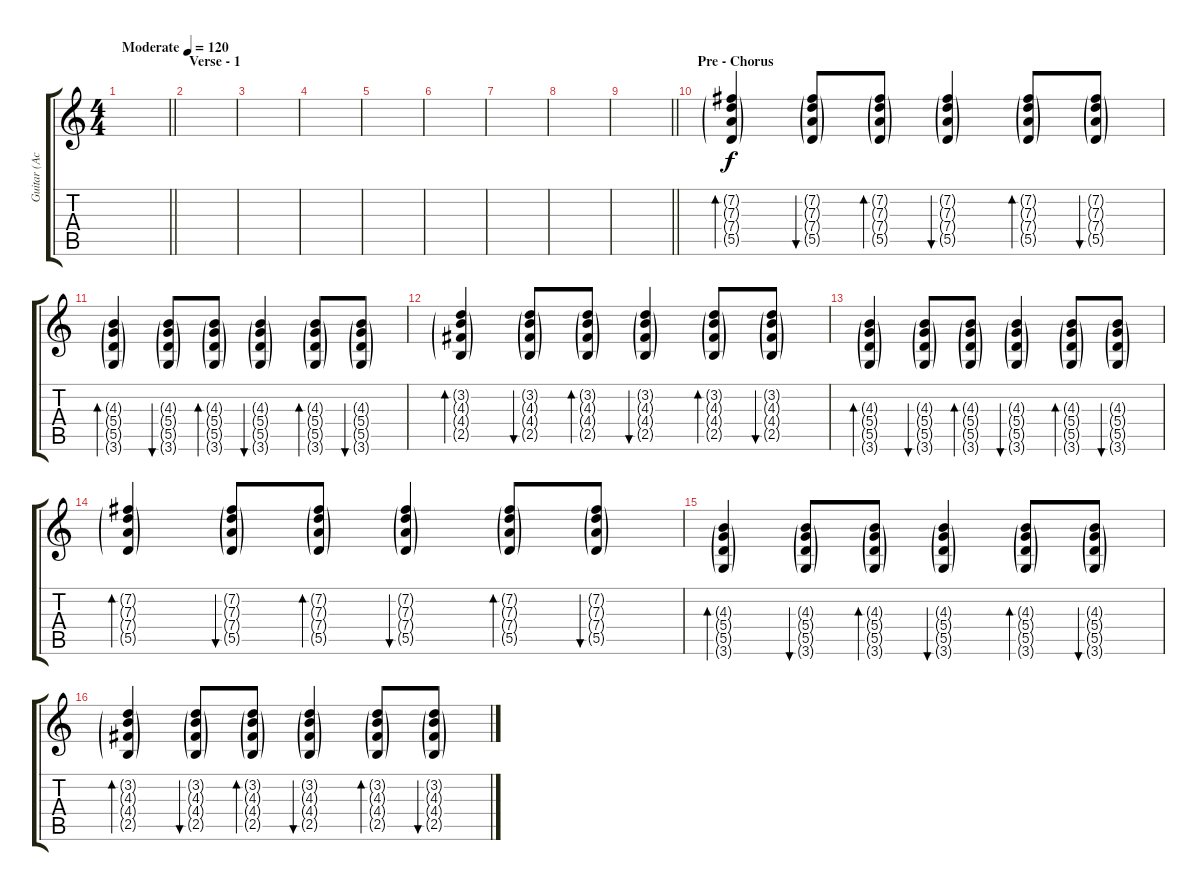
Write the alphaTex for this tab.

\track ("Guitar (Acoustic)" "Guitar (Ac") {instrument acousticguitarsteel}
\staff {score tabs}
\tuning (E4 B3 G3 D3 A2 E2) {hide}
\ts (4 4)
\tempo (120 "Moderate")
\clef g2
\barLineRight lightlight
\ks c
|
\section ("" "Verse - 1")
|
|
|
|
|
|
|
\barLineRight lightlight
|
\section ("" "Pre - Chorus")
(7.2{g} 7.3{g} 7.4{g} 5.5{g}).4{bd 30} (7.2{g} 7.3{g} 7.4{g} 5.5{g}).8{bu 30} (7.2{g} 7.3{g} 7.4{g} 5.5{g}).8{bd 30} (7.2{g} 7.3{g} 7.4{g} 5.5{g}).4{bu 30} (7.2{g} 7.3{g} 7.4{g} 5.5{g}).8{bd 30} (7.2{g} 7.3{g} 7.4{g} 5.5{g}).8{bu 30} |
(4.3{g} 5.4{g} 5.5{g} 3.6{g}).4{bd 30} (4.3{g} 5.4{g} 5.5{g} 3.6{g}).8{bu 30} (4.3{g} 5.4{g} 5.5{g} 3.6{g}).8{bd 30} (4.3{g} 5.4{g} 5.5{g} 3.6{g}).4{bu 30} (4.3{g} 5.4{g} 5.5{g} 3.6{g}).8{bd 30} (4.3{g} 5.4{g} 5.5{g} 3.6{g}).8{bu 30} |
(3.2{g} 4.3{g} 4.4{g} 2.5{g}).4{bd 30} (3.2{g} 4.3{g} 4.4{g} 2.5{g}).8{bu 30} (3.2{g} 4.3{g} 4.4{g} 2.5{g}).8{bd 30} (3.2{g} 4.3{g} 4.4{g} 2.5{g}).4{bu 30} (3.2{g} 4.3{g} 4.4{g} 2.5{g}).8{bd 30} (3.2{g} 4.3{g} 4.4{g} 2.5{g}).8{bu 30} |
(4.3{g} 5.4{g} 5.5{g} 3.6{g}).4{bd 30} (4.3{g} 5.4{g} 5.5{g} 3.6{g}).8{bu 30} (4.3{g} 5.4{g} 5.5{g} 3.6{g}).8{bd 30} (4.3{g} 5.4{g} 5.5{g} 3.6{g}).4{bu 30} (4.3{g} 5.4{g} 5.5{g} 3.6{g}).8{bd 30} (4.3{g} 5.4{g} 5.5{g} 3.6{g}).8{bu 30} |
(7.2{g} 7.3{g} 7.4{g} 5.5{g}).4{bd 30} (7.2{g} 7.3{g} 7.4{g} 5.5{g}).8{bu 30} (7.2{g} 7.3{g} 7.4{g} 5.5{g}).8{bd 30} (7.2{g} 7.3{g} 7.4{g} 5.5{g}).4{bu 30} (7.2{g} 7.3{g} 7.4{g} 5.5{g}).8{bd 30} (7.2{g} 7.3{g} 7.4{g} 5.5{g}).8{bu 30} |
(4.3{g} 5.4{g} 5.5{g} 3.6{g}).4{bd 30} (4.3{g} 5.4{g} 5.5{g} 3.6{g}).8{bu 30} (4.3{g} 5.4{g} 5.5{g} 3.6{g}).8{bd 30} (4.3{g} 5.4{g} 5.5{g} 3.6{g}).4{bu 30} (4.3{g} 5.4{g} 5.5{g} 3.6{g}).8{bd 30} (4.3{g} 5.4{g} 5.5{g} 3.6{g}).8{bu 30} |
(3.2{g} 4.3{g} 4.4{g} 2.5{g}).4{bd 30} (3.2{g} 4.3{g} 4.4{g} 2.5{g}).8{bu 30} (3.2{g} 4.3{g} 4.4{g} 2.5{g}).8{bd 30} (3.2{g} 4.3{g} 4.4{g} 2.5{g}).4{bu 30} (3.2{g} 4.3{g} 4.4{g} 2.5{g}).8{bd 30} (3.2{g} 4.3{g} 4.4{g} 2.5{g}).8{bu 30}
